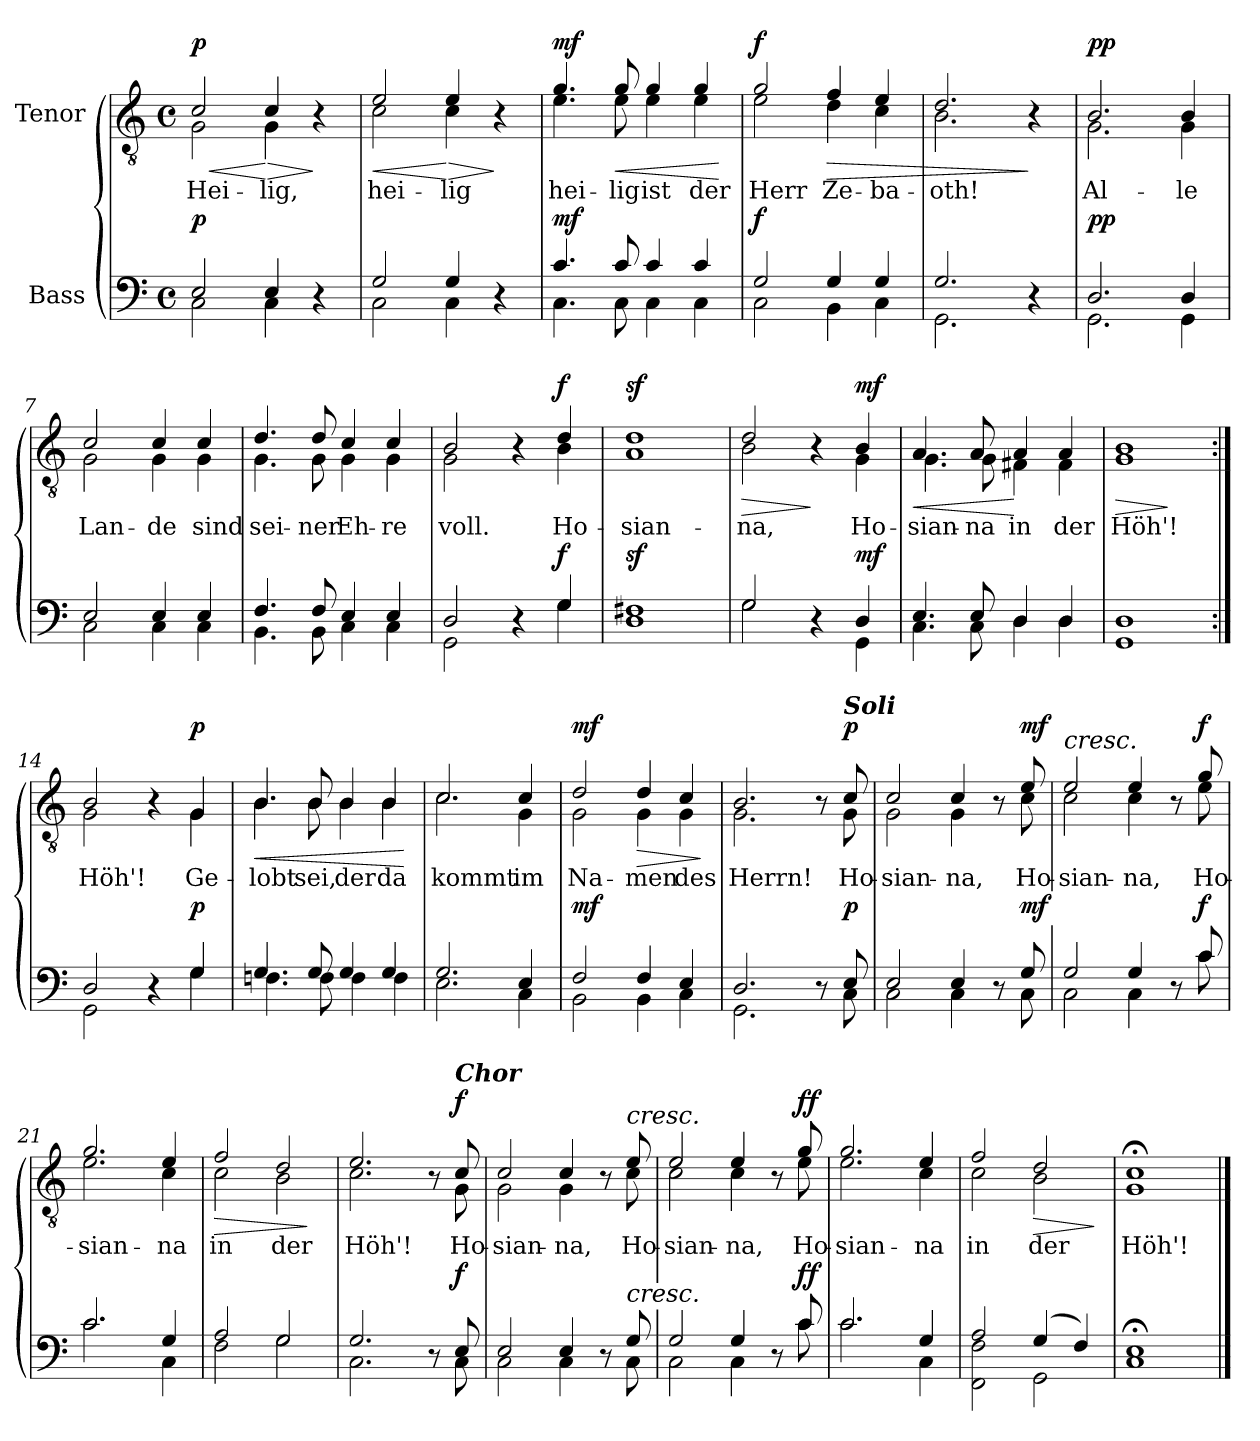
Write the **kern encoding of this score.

**kern	**dynam	**kern	**text	**dynam
*part2	*part2	*part1	*part1	*part1
*staff2	*staff2	*staff1	*staff1	*staff1
*I"Bass	*	*I"Tenor	*	*
*clefF4	*	*clefGv2	*	*
*k[]	*	*k[]	*	*
*M4/4	*	*M4/4	*	*
*met(c)	*	*met(c)	*	*
=1	=1	=1	=1	=1
*^	*	*	*	*
!	!	!	!LO:TX:a:B:t=Sehr langsam	!	!
!	!	!	!LO:TX:a:Bi:t=Soli,	!	!
!	!	!	!LO:TX:a:t=Wiederholung	!	!
!	!	!	!LO:TX:a:B:t=Chor	!	!
!	!	!LO:DY:a	!	!	!LO:HP:b
*	*	*	*^	*	*
!	!	!	!	!	!	!LO:DY:n=1:a
2E/	2C\	p	2c/	2G\	Hei-	< p
!	!	!	!	!	!	!LO:HP:n=1:b
4E/	4C\	.	4c/	4G\	-lig,	[ >
4r	4ryy	.	4r	4ryy	.	]
=2	=2	=2	=2	=2	=2	=2
!	!	!	!	!	!	!LO:HP:b
2G/	2C\	.	2e/	2c\	hei-	<
!	!	!	!	!	!	!LO:HP:n=1:b
4G/	4C\	.	4e/	4c\	-lig	[ >
4r	4ryy	.	4r	4ryy	.	]
=3	=3	=3	=3	=3	=3	=3
!	!	!LO:DY:a	!	!	!	!LO:DY:a
4.c/	4.C\	mf	4.g/	4.e\	hei-	mf
!	!	!	!	!	!	!LO:HP:b
8c/	8C\	.	8g/	8e\	-lig	<
4c/	4C\	.	4g/	4e\	ist	.
4c/	4C\	.	4g/	4e\	der	.
*v	*v	*	*	*	*	*
*	*	*v	*v	*	*
.	.	.	.	[
=4	=4	=4	=4	=4
*^	*	*^	*	*
!	!	!LO:DY:a	!	!	!	!LO:DY:a
2G/	2C\	f	2g/	2e\	Herr	f
!	!	!	!	!	!	!LO:HP:b
4G/	4BB\	.	4f/	4d\	Ze-	>
4G/	4C\	.	4e/	4c\	-ba-	.
=5	=5	=5	=5	=5	=5	=5
2.G/	2.GG\	.	2.d/	2.B\	-oth!	.
4r	4ryy	.	4r	4ryy	.	]
!!LO:LB:g=z	!!
=6	=6	=6	=6	=6	=6	=6
!	!	!LO:DY:a	!	!	!	!LO:DY:a
2.D/	2.GG\	pp	2.B/	2.G\	Al-	pp
4D/	4GG\	.	4B/	4G\	-le	.
=7	=7	=7	=7	=7	=7	=7
2E/	2C\	.	2c/	2G\	Lan-	.
4E/	4C\	.	4c/	4G\	-de	.
4E/	4C\	.	4c/	4G\	sind	.
=8	=8	=8	=8	=8	=8	=8
4.F/	4.BB\	.	4.d/	4.G\	sei-	.
8F/	8BB\	.	8d/	8G\	-ner	.
4E/	4C\	.	4c/	4G\	Eh-	.
4E/	4C\	.	4c/	4G\	-re	.
=9	=9	=9	=9	=9	=9	=9
2D/	2GG\	.	2B/	2G\	voll.	.
4r	4ryy	.	4r	4ryy	.	.
!	!	!LO:DY:a	!	!	!	!LO:DY:a
4G/	4G\	f	4d/	4B\	Ho-	f
=10	=10	=10	=10	=10	=10	=10
!	!	!LO:DY:a	!	!	!	!LO:DY:a
1F#X	1D	sf	1d	1A	-sian-	sf
=11	=11	=11	=11	=11	=11	=11
!	!	!	!	!	!	!LO:HP:b
2G/	2G\	.	2d/	2B\	-na,	>
4r	4ryy	.	4r	4ryy	.	]
!	!	!LO:DY:a	!	!	!	!LO:DY:a
4D/	4GG\	mf	4B/	4G\	Ho-	mf
!!LO:LB:g=z	!!
=12	=12	=12	=12	=12	=12	=12
!	!	!	!	!	!	!LO:HP:b
4.E/	4.C\	.	4.A/	4.G\	-sian-	<
8E/	8C\	.	8A/	8G\	-na	.
!	!	!	!	!LO:N:head=solid	!	!
4D/	4D\	.	4A/	4F#X\	in	[
!	!	!	!	!LO:N:head=solid	!	!
4D/	4D\	.	4A/	4F#\	der	.
=13	=13	=13	=13	=13	=13	=13
!	!	!	!	!	!	!LO:HP:b
1D	1GG	.	1B	1G	Höh'!	>
*v	*v	*	*	*	*	*
*	*	*v	*v	*	*
.	.	.	.	]
=14:|!	=14:|!	=14:|!	=14:|!	=14:|!
*^	*	*^	*	*
2D/	2GG\	.	2B/	2G\	Höh'!	.
4r	4ryy	.	4r	4ryy	.	.
!	!	!LO:DY:a	!	!	!	!LO:DY:a
4G/	4G\	p	4G/	4G\	Ge-	p
=15	=15	=15	=15	=15	=15	=15
!	!	!	!	!	!	!LO:HP:b
4.G/	4.Fn\	.	4.B/	4.B\	-lobt	<
8G/	8F\	.	8B/	8B\	sei,	.
4G/	4F\	.	4B/	4B\	der	.
4G/	4F\	.	4B/	4B\	da	.
*v	*v	*	*	*	*	*
*	*	*v	*v	*	*
.	.	.	.	[
=16	=16	=16	=16	=16
*^	*	*^	*	*
2.G/	2.E\	.	2.c/	2.c\	kommt	.
4E/	4C\	.	4c/	4G\	im	.
!!LO:LB:g=z	!!
=17	=17	=17	=17	=17	=17	=17
!	!	!LO:DY:a	!	!	!	!LO:DY:a
2F/	2BB\	mf	2d/	2G\	Na-	mf
!	!	!	!	!	!	!LO:HP:b
4F/	4BB\	.	4d/	4G\	-men	>
4E/	4C\	.	4c/	4G\	des	.
*v	*v	*	*	*	*	*
*	*	*v	*v	*	*
.	.	.	.	]
=18	=18	=18	=18	=18
*^	*	*^	*	*
2.D/	2.GG\	.	2.B/	2.G\	Herrn!	.
8r	8ryy	.	8r	8ryy	.	.
!	!	!	!LO:TX:a:Bi:t=Soli	!	!	!
!	!	!LO:DY:a	!	!	!	!LO:DY:a
8E/	8C\	p	8c/	8G\	Ho-	p
=19	=19	=19	=19	=19	=19	=19
2E/	2C\	.	2c/	2G\	-sian-	.
4E/	4C\	.	4c/	4G\	-na,	.
8r	8ryy	.	8r	8ryy	.	.
!	!	!LO:DY:a	!	!	!	!LO:DY:a
8G/	8C\	mf	8e/	8c\	Ho-	mf
=20	=20	=20	=20	=20	=20	=20
!	!	!	!LO:TX:a:i:t=cresc.	!	!	!
2G/	2C\	.	2e/	2c\	-sian-	.
4G/	4C\	.	4e/	4c\	-na,	.
8r	8ryy	.	8r	8ryy	.	.
!	!	!LO:DY:a	!	!	!	!LO:DY:a
8c/	8c\	f	8g/	8e\	Ho-	f
=21	=21	=21	=21	=21	=21	=21
2.c/	2.c\	.	2.g/	2.e\	-sian-	.
4G/	4C\	.	4e/	4c\	-na	.
=22	=22	=22	=22	=22	=22	=22
!	!	!	!	!	!	!LO:HP:b
2A/	2F\	.	2f/	2c\	in	>
2G/	2G\	.	2d/	2B\	der	.
*v	*v	*	*	*	*	*
*	*	*v	*v	*	*
.	.	.	.	]
!!LO:LB:g=z
=23	=23	=23	=23	=23
*^	*	*^	*	*
2.G/	2.C\	.	2.e/	2.c\	Höh'!	.
8r	8ryy	.	8r	8ryy	.	.
!	!	!	!LO:TX:a:Bi:t=Chor	!	!	!
!	!	!LO:DY:a	!	!	!	!LO:DY:a
8E/	8C\	f	8c/	8G\	Ho-	f
=24	=24	=24	=24	=24	=24	=24
2E/	2C\	.	2c/	2G\	-sian-	.
4E/	4C\	.	4c/	4G\	-na,	.
8r	8ryy	.	8r	8ryy	.	.
!	!	!	!LO:TX:a:i:t=cresc.	!	!	!
!LO:TX:a:i:t=cresc.	!	!	!	!	!	!
8G/	8C\	.	8e/	8c\	Ho-	.
=25	=25	=25	=25	=25	=25	=25
2G/	2C\	.	2e/	2c\	-sian-	.
4G/	4C\	.	4e/	4c\	-na,	.
8r	8ryy	.	8r	8ryy	.	.
!	!	!LO:DY:a	!	!	!	!LO:DY:a
8c/	8c\	ff	8g/	8e\	Ho-	ff
=26	=26	=26	=26	=26	=26	=26
2.c/	2.c\	.	2.g/	2.e\	-sian-	.
4G/	4C\	.	4e/	4c\	-na	.
=27	=27	=27	=27	=27	=27	=27
2A/	2FF\ 2F\	.	2f/	2c\	in	.
!	!	!	!	!	!	!LO:HP:b
(4G/	2GG\	.	2d/	2B\	der	>
4F/)	.	.	.	.	.	.
*v	*v	*	*	*	*	*
*	*	*v	*v	*	*
.	.	.	.	]
=28	=28	=28	=28	=28
*^	*	*^	*	*
1E;<	1C	.	1c;<	1G	Höh'!	.
*v	*v	*	*	*	*	*
*	*	*v	*v	*	*
==	==	==	==	==
*-	*-	*-	*-	*-
